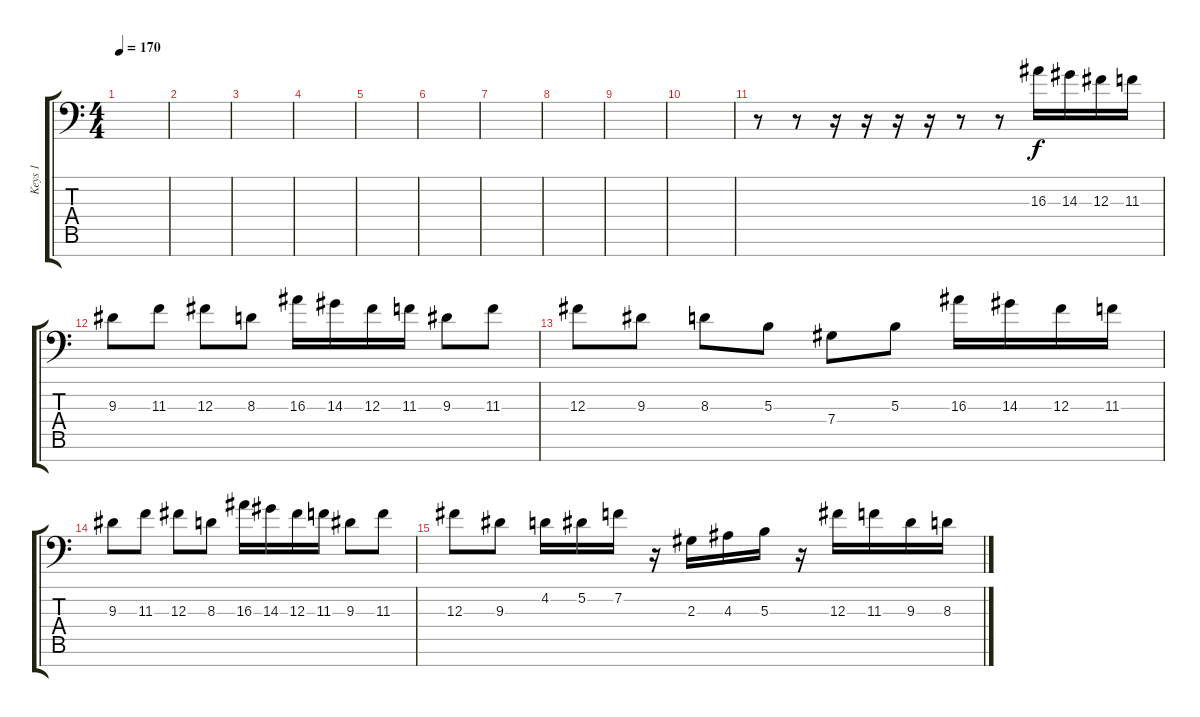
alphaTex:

\track ("Keys 1" "Keys 1") {instrument sitar}
\staff {score tabs}
\tuning (Eb4 Bb3 Gb3 Db3 Ab2 Eb2 Ab1) {hide}
\ts (4 4)
\tempo 170
\clef f4
\ks c
|
|
|
|
|
|
|
|
|
|
r.8 r.8 r.16 r.16 r.16 r.16 r.8 r.8 16.3.16 14.3.16 12.3.16 11.3.16 |
9.3.8 11.3.8 12.3.8 8.3.8 16.3.16 14.3.16 12.3.16 11.3.16 9.3.8 11.3.8 |
12.3.8 9.3.8 8.3.8 5.3.8 7.4.8 5.3.8 16.3.16 14.3.16 12.3.16 11.3.16 |
9.3.8 11.3.8 12.3.8 8.3.8 16.3.16 14.3.16 12.3.16 11.3.16 9.3.8 11.3.8 |
12.3.8 9.3.8 4.2.16 5.2.16 7.2.16 r.16 2.3.16 4.3.16 5.3.16 r.16 12.3.16 11.3.16 9.3.16 8.3.16
